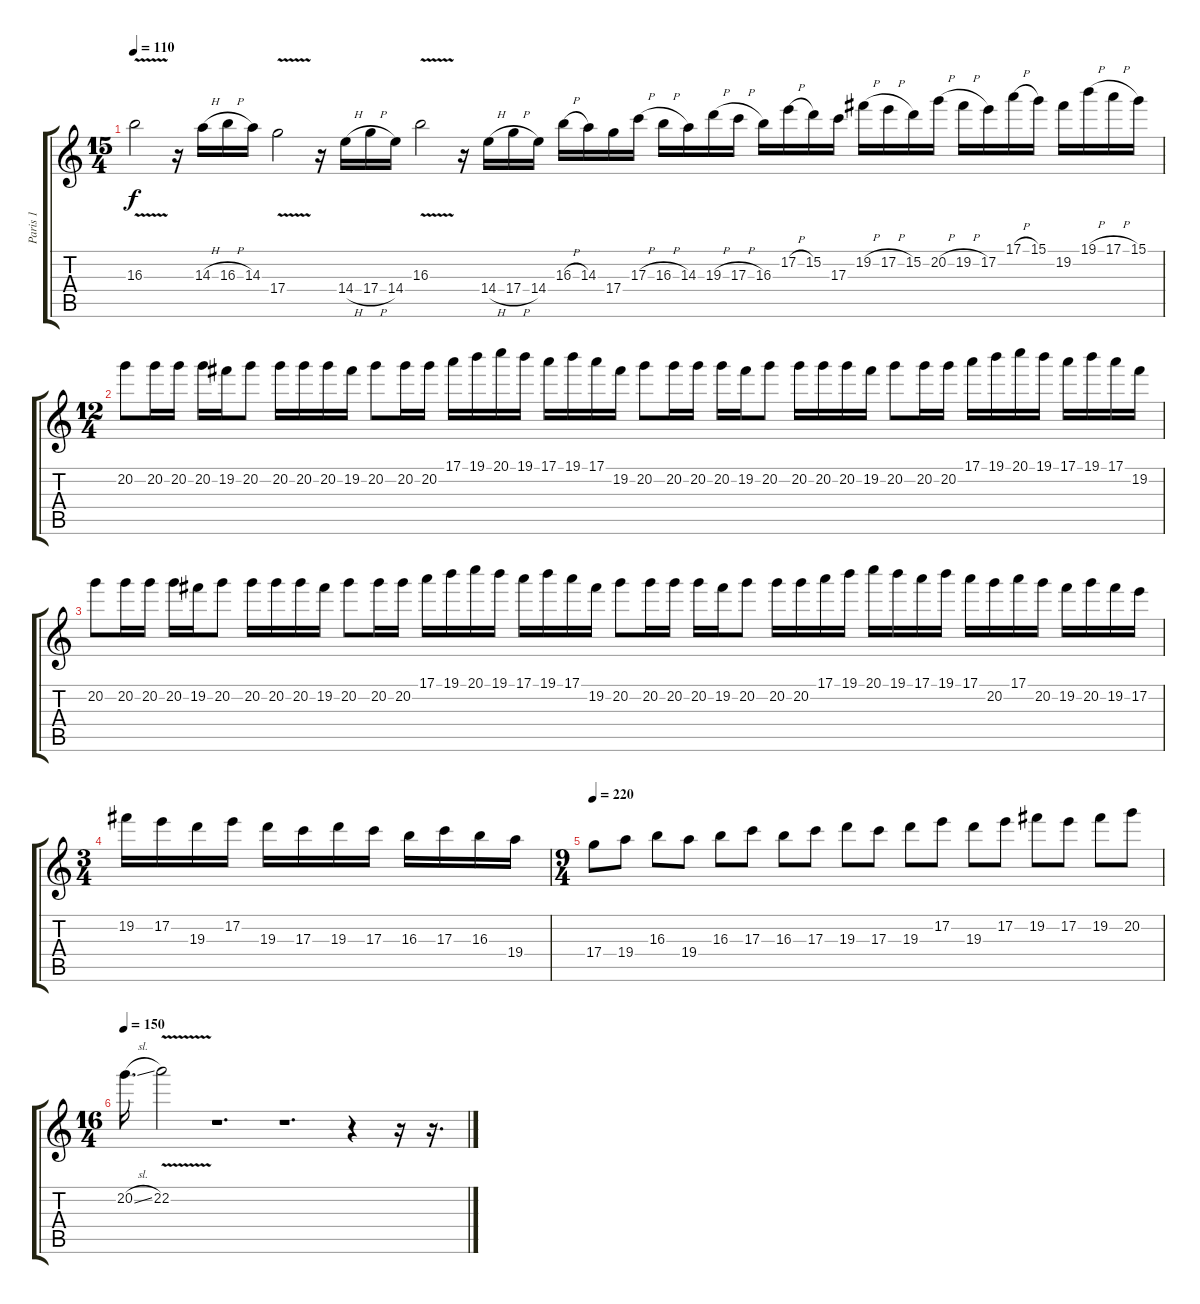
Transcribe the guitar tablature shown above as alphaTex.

\track ("Paris 1" "Paris 1") {instrument overdrivenguitar}
\staff {score tabs}
\tuning (E4 B3 G3 D3 A2 E2) {hide}
\ts (15 4)
\tempo 110
\clef g2
\ks c
16.3{v}.2{dy f} r.16 14.3{h}.16 16.3{h}.16 14.3.16 17.4{v}.2 r.16 14.4{h}.16 17.4{h}.16 14.4.16 16.3{v}.2 r.16 14.4{h}.16 17.4{h}.16 14.4.16 16.3{h}.16 14.3.16 17.4.16 17.3{h}.16 16.3{h}.16 14.3.16 19.3{h}.16 17.3{h}.16 16.3.16 17.2{h}.16 15.2.16 17.3.16 19.2{h}.16 17.2{h}.16 15.2.16 20.2{h}.16 19.2{h}.16 17.2.16 17.1{h}.16 15.1.16 19.2.16 19.1{h}.16 17.1{h}.16 15.1.16 |
\ts (12 4)
20.2.8 20.2.16 20.2.16 20.2.16 19.2.16 20.2.8 20.2.16 20.2.16 20.2.16 19.2.16 20.2.8 20.2.16 20.2.16 17.1.16 19.1.16 20.1.16 19.1.16 17.1.16 19.1.16 17.1.16 19.2.16 20.2.8 20.2.16 20.2.16 20.2.16 19.2.16 20.2.8 20.2.16 20.2.16 20.2.16 19.2.16 20.2.8 20.2.16 20.2.16 17.1.16 19.1.16 20.1.16 19.1.16 17.1.16 19.1.16 17.1.16 19.2.16 |
20.2.8 20.2.16 20.2.16 20.2.16 19.2.16 20.2.8 20.2.16 20.2.16 20.2.16 19.2.16 20.2.8 20.2.16 20.2.16 17.1.16 19.1.16 20.1.16 19.1.16 17.1.16 19.1.16 17.1.16 19.2.16 20.2.8 20.2.16 20.2.16 20.2.16 19.2.16 20.2.8 20.2.16 20.2.16 17.1.16 19.1.16 20.1.16 19.1.16 17.1.16 19.1.16 17.1.16 20.2.16 17.1.16 20.2.16 19.2.16 20.2.16 19.2.16 17.2.16 |
\ts (3 4)
19.2.16 17.2.16 19.3.16 17.2.16 19.3.16 17.3.16 19.3.16 17.3.16 16.3.16 17.3.16 16.3.16 19.4.16 |
\ts (9 4)
\tempo 220
17.4.8 19.4.8 16.3.8 19.4.8 16.3.8 17.3.8 16.3.8 17.3.8 19.3.8 17.3.8 19.3.8 17.2.8 19.3.8 17.2.8 19.2.8 17.2.8 19.2.8 20.2.8 |
\ts (16 4)
\tempo 150
20.2{sl}.16{d} 22.2{v}.2 r.1{d} r.1{d} r.4 r.16 r.16{d}
